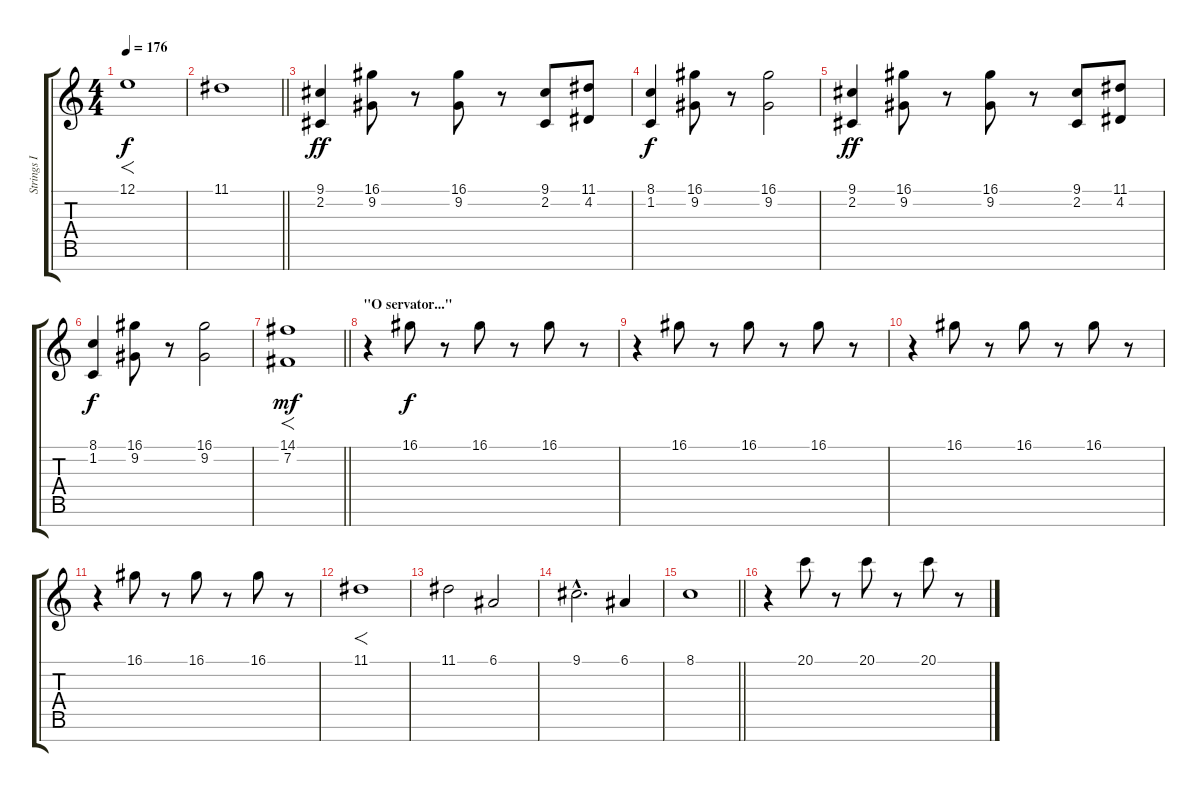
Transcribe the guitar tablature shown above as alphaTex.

\track ("Strings I" "Strings I") {instrument stringensemble1}
\staff {score tabs}
\tuning (E4 B3 G3 D3 A2 E2 B1) {hide}
\ts (4 4)
\tempo 176
\clef g2
\ks c
12.1.1{f dy f} |
\barLineRight lightlight
11.1.1 |
\section ("" "")
(9.1 2.2).4{dy ff} (16.1 9.2).8 r.8 (16.1 9.2).8 r.8 (9.1 2.2).8 (11.1 4.2).8 |
(8.1 1.2).4{dy f} (16.1 9.2).8 r.8 (16.1 9.2).2 |
(9.1 2.2).4{dy ff} (16.1 9.2).8 r.8 (16.1 9.2).8 r.8 (9.1 2.2).8 (11.1 4.2).8 |
(8.1 1.2).4{dy f} (16.1 9.2).8 r.8 (16.1 9.2).2 |
\barLineRight lightlight
(14.1 7.2).1{f dy mf volume 16} |
\section ("" "\"O servator...\"")
r.4 16.1.8{dy f volume 11} r.8 16.1.8 r.8 16.1.8 r.8 |
r.4 16.1.8 r.8 16.1.8 r.8 16.1.8 r.8 |
r.4 16.1.8 r.8 16.1.8 r.8 16.1.8 r.8 |
r.4 16.1.8 r.8 16.1.8 r.8 16.1.8 r.8 |
11.1.1{f} |
11.1.2 6.1.2 |
9.1{hac}.2{d} 6.1.4 |
\barLineRight lightlight
8.1.1 |
r.4{volume 14} 20.1.8 r.8 20.1.8 r.8 20.1.8 r.8
